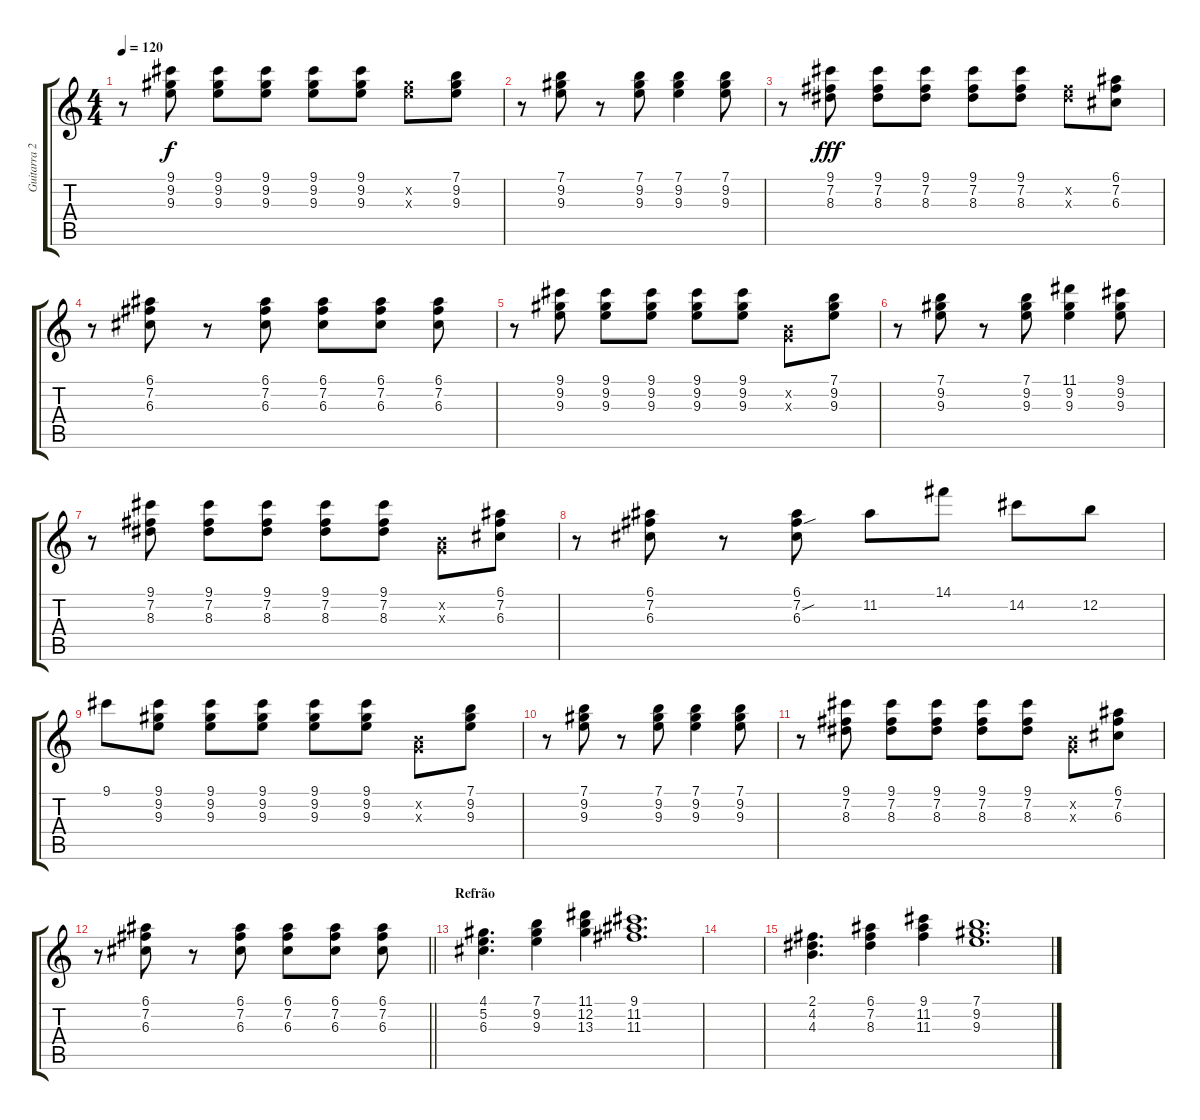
\track ("Guitarra 2" "Guitarra 2") {instrument overdrivenguitar}
\staff {score tabs}
\tuning (E4 B3 G3 D3 A2 E2) {hide}
\ts (4 4)
\tempo 120
\clef g2
\ks c
r.8{dy f} (9.1 9.2 9.3).8 (9.1 9.2 9.3).8 (9.1 9.2 9.3).8 (9.1 9.2 9.3).8 (9.1 9.2 9.3).8 (9.2{x} 9.3{x}).8 (7.1 9.2 9.3).8 |
r.8 (7.1 9.2 9.3).8 r.8 (7.1 9.2 9.3).8 (7.1 9.2 9.3).4 (7.1 9.2 9.3).8 |
r.8 (9.1 7.2 8.3).8{dy fff} (9.1 7.2 8.3).8 (9.1 7.2 8.3).8 (9.1 7.2 8.3).8 (9.1 7.2 8.3).8 (7.2{x} 8.3{x}).8 (6.1 7.2 6.3).8 |
r.8 (6.1 7.2 6.3).8 r.8 (6.1 7.2 6.3).8 (6.1 7.2 6.3).8 (6.1 7.2 6.3).8 (6.1 7.2 6.3).8 |
r.8 (9.1 9.2 9.3).8 (9.1 9.2 9.3).8 (9.1 9.2 9.3).8 (9.1 9.2 9.3).8 (9.1 9.2 9.3).8 (0.2{x} 0.3{x}).8 (7.1 9.2 9.3).8 |
r.8 (7.1 9.2 9.3).8 r.8 (7.1 9.2 9.3).8 (11.1 9.2 9.3).4 (9.1 9.2 9.3).8 |
r.8 (9.1 7.2 8.3).8 (9.1 7.2 8.3).8 (9.1 7.2 8.3).8 (9.1 7.2 8.3).8 (9.1 7.2 8.3).8 (0.2{x} 0.3{x}).8 (6.1 7.2 6.3).8 |
r.8 (6.1 7.2 6.3).8 r.8 (6.1 7.2{sou} 6.3).8 11.2.8 14.1.8 14.2.8 12.2.8 |
9.1.8 (9.1 9.2 9.3).8 (9.1 9.2 9.3).8 (9.1 9.2 9.3).8 (9.1 9.2 9.3).8 (9.1 9.2 9.3).8 (0.2{x} 0.3{x}).8 (7.1 9.2 9.3).8 |
r.8 (7.1 9.2 9.3).8 r.8 (7.1 9.2 9.3).8 (7.1 9.2 9.3).4 (7.1 9.2 9.3).8 |
r.8 (9.1 7.2 8.3).8 (9.1 7.2 8.3).8 (9.1 7.2 8.3).8 (9.1 7.2 8.3).8 (9.1 7.2 8.3).8 (0.2{x} 0.3{x}).8 (6.1 7.2 6.3).8 |
\barLineRight lightlight
r.8 (6.1 7.2 6.3).8 r.8 (6.1 7.2 6.3).8 (6.1 7.2 6.3).8 (6.1 7.2 6.3).8 (6.1 7.2 6.3).8 |
\section ("" "Refrão")
(4.1 5.2 6.3).4{d} (7.1 9.2 9.3).4 (11.1 12.2 13.3).4 (9.1 11.2 11.3).1{d} |
|
(2.1 4.2 4.3).4{d} (6.1 7.2 8.3).4 (9.1 11.2 11.3).4 (7.1 9.2 9.3).1{d}
